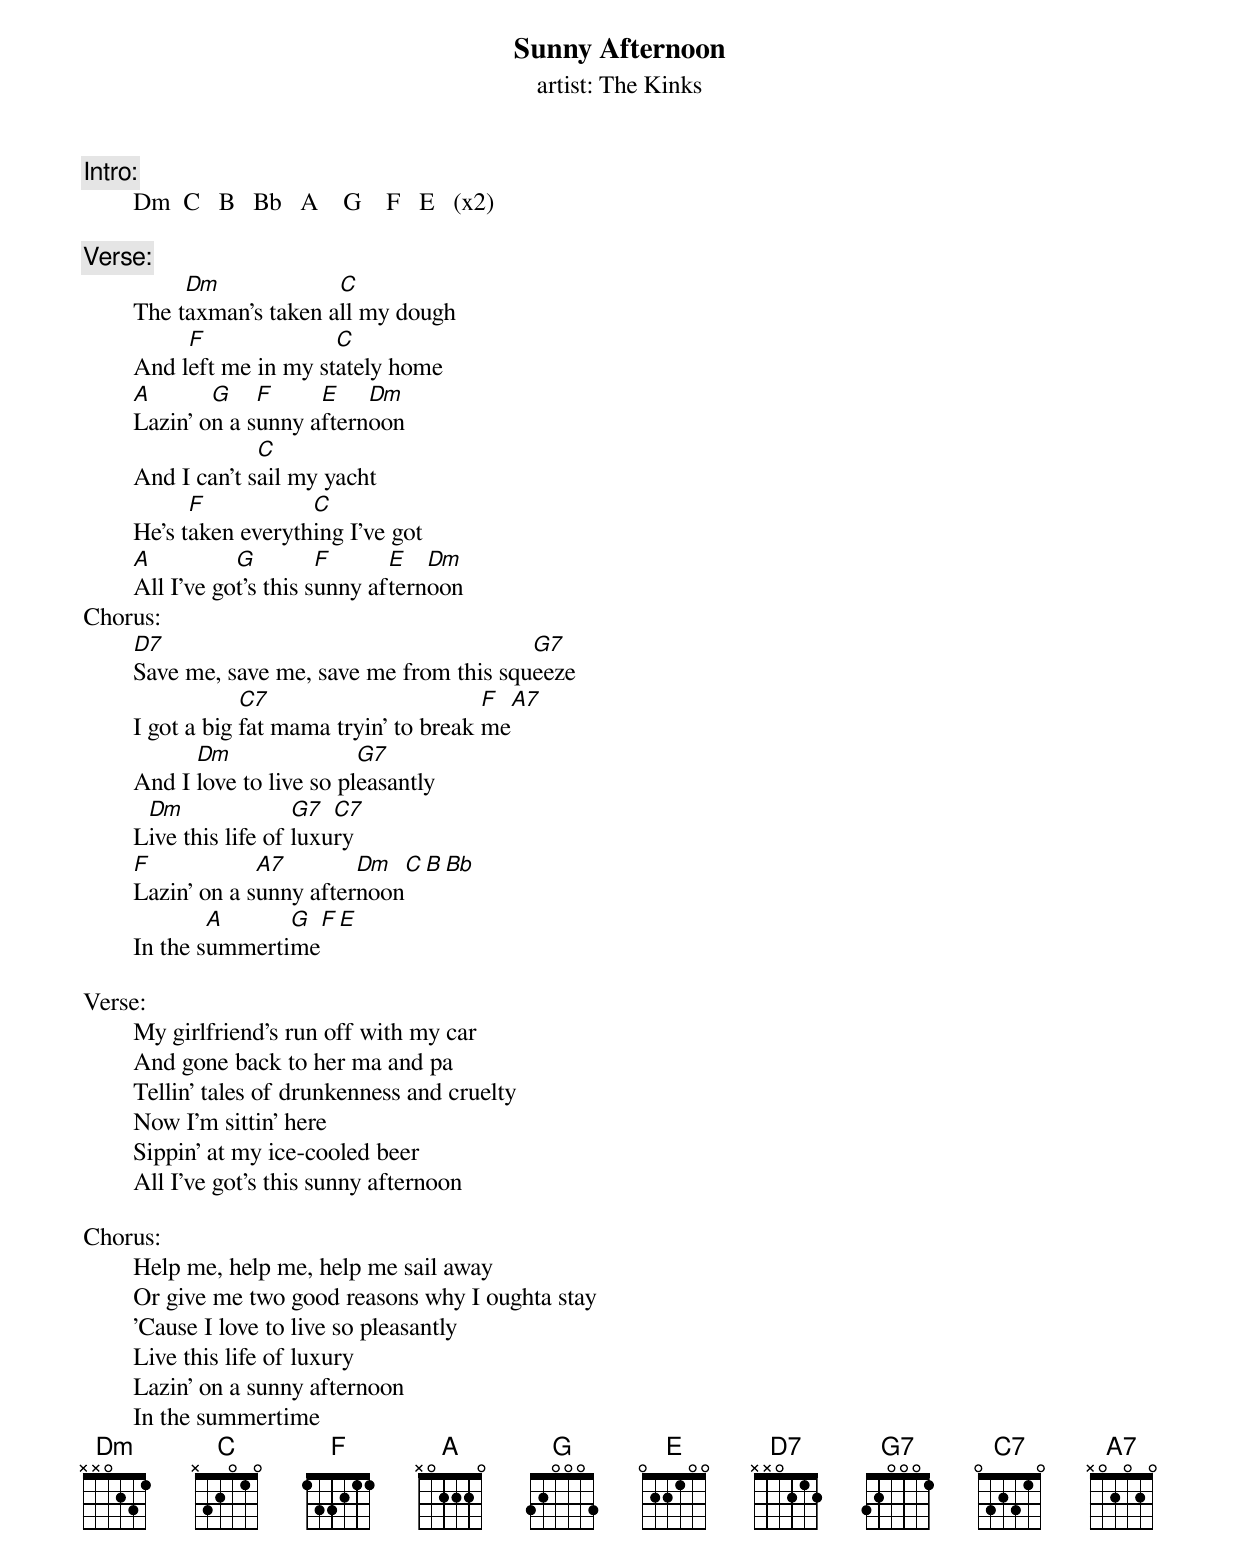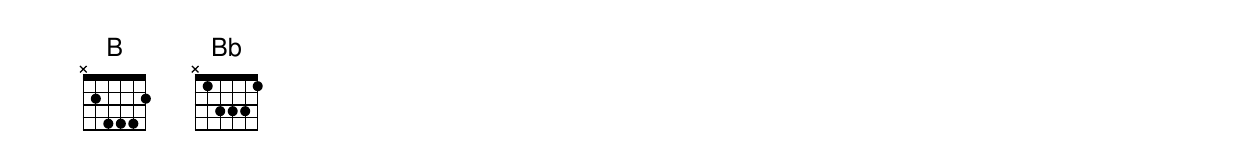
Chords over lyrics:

Sunny Afternoon
artist: The Kinks

Intro:
        Dm  C   B   Bb   A    G    F   E   (x2)

Verse:
             Dm             C
        The taxman's taken all my dough
             F              C
        And left me in my stately home
        A       G    F     E    Dm
        Lazin' on a sunny afternoon
                     C
        And I can't sail my yacht
              F           C
        He's taken everything I've got
        A          G         F      E   Dm
        All I've got's this sunny afternoon
Chorus:
        D7                                     G7
        Save me, save me, save me from this squeeze
                    C7                       F     A7
        I got a big fat mama tryin' to break me
              Dm                G7
        And I love to live so pleasantly
         Dm               G7  C7
        Live this life of luxury
        F            A7        Dm   C   B   Bb
        Lazin' on a sunny afternoon
                A      G    F   E
        In the summertime

Verse:
        My girlfriend's run off with my car
        And gone back to her ma and pa
        Tellin' tales of drunkenness and cruelty
        Now I'm sittin' here
        Sippin' at my ice-cooled beer
        All I've got's this sunny afternoon

Chorus:
        Help me, help me, help me sail away
        Or give me two good reasons why I oughta stay
        'Cause I love to live so pleasantly
        Live this life of luxury
        Lazin' on a sunny afternoon
        In the summertime
